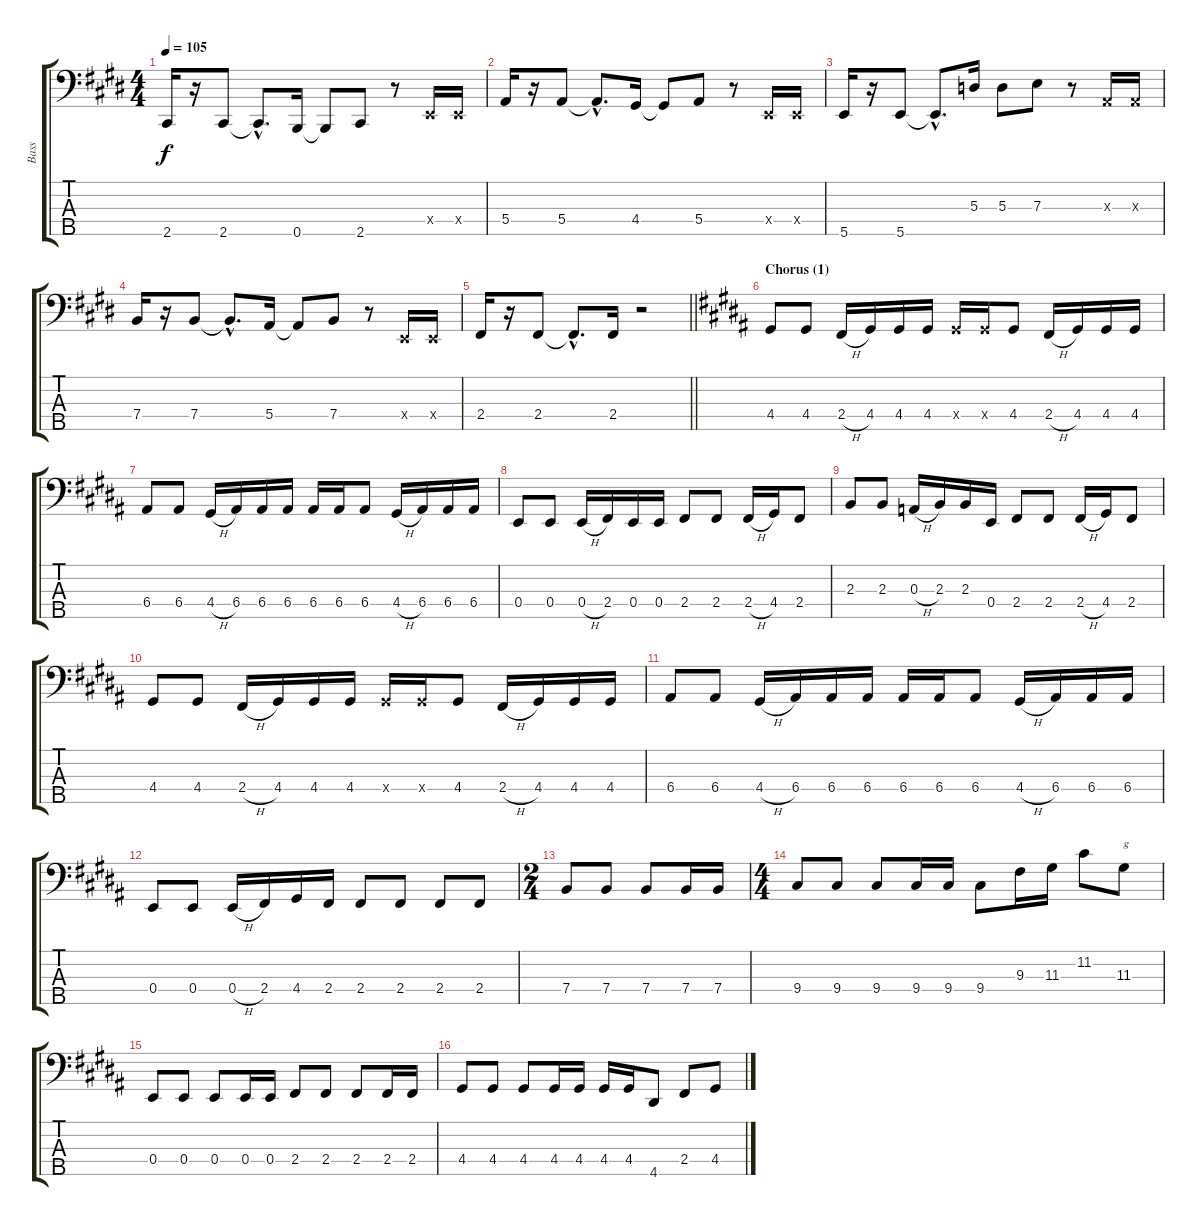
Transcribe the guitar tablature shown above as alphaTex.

\track ("Bass" "Bass") {instrument electricbassfinger}
\staff {score tabs}
\tuning (G2 D2 A1 E1 B0) {hide}
\ts (4 4)
\tempo 105
\clef f4
\ks e
2.5.16{dy f} r.16 2.5.8 2.5{hac t}.8{d} 0.5.16 0.5{t}.8 2.5.8 r.8 0.4{x}.16 0.4{x}.16 |
5.4.16 r.16 5.4.8 5.4{hac t}.8{d} 4.4.16 4.4{t}.8 5.4.8 r.8 0.4{x}.16 0.4{x}.16 |
5.5.16 r.16 5.5.8 5.5{hac t}.8{d} 5.3.16 5.3.8 7.3.8 r.8 0.3{x}.16 0.3{x}.16 |
7.4.16 r.16 7.4.8 7.4{hac t}.8{d} 5.4.16 5.4{t}.8 7.4.8 r.8 0.4{x}.16 0.4{x}.16 |
\barLineRight lightlight
2.4.16 r.16 2.4.8 2.4{hac t}.8{d} 2.4.16 r.2 |
\section ("" "Chorus (1)")
\ks g#minor
4.4.8 4.4.8 2.4{h}.16 4.4.16 4.4.16 4.4.16 4.4{x}.16 4.4{x}.16 4.4.8 2.4{h}.16 4.4.16 4.4.16 4.4.16 |
6.4.8 6.4.8 4.4{h}.16 6.4.16 6.4.16 6.4.16 6.4.16 6.4.16 6.4.8 4.4{h}.16 6.4.16 6.4.16 6.4.16 |
0.4.8 0.4.8 0.4{h}.16 2.4.16 0.4.16 0.4.16 2.4.8 2.4.8 2.4{h}.16 4.4.16 2.4.8 |
2.3.8 2.3.8 0.3{h}.16 2.3.16 2.3.16 0.4.16 2.4.8 2.4.8 2.4{h}.16 4.4.16 2.4.8 |
4.4.8 4.4.8 2.4{h}.16 4.4.16 4.4.16 4.4.16 4.4{x}.16 4.4{x}.16 4.4.8 2.4{h}.16 4.4.16 4.4.16 4.4.16 |
6.4.8 6.4.8 4.4{h}.16 6.4.16 6.4.16 6.4.16 6.4.16 6.4.16 6.4.8 4.4{h}.16 6.4.16 6.4.16 6.4.16 |
0.4.8 0.4.8 0.4{h}.16 2.4.16 4.4.16 2.4.16 2.4.8 2.4.8 2.4.8 2.4.8 |
\ts (2 4)
7.4.8 7.4.8 7.4.8 7.4.16 7.4.16 |
\ts (4 4)
9.4.8 9.4.8 9.4.8 9.4.16 9.4.16 9.4.8 9.3.16 11.3.16 11.2.8 11.3.8{txt "g"} |
0.4.8 0.4.8 0.4.8 0.4.16 0.4.16 2.4.8 2.4.8 2.4.8 2.4.16 2.4.16 |
4.4.8 4.4.8 4.4.8 4.4.16 4.4.16 4.4.16 4.4.16 4.5.8 2.4.8 4.4.8
